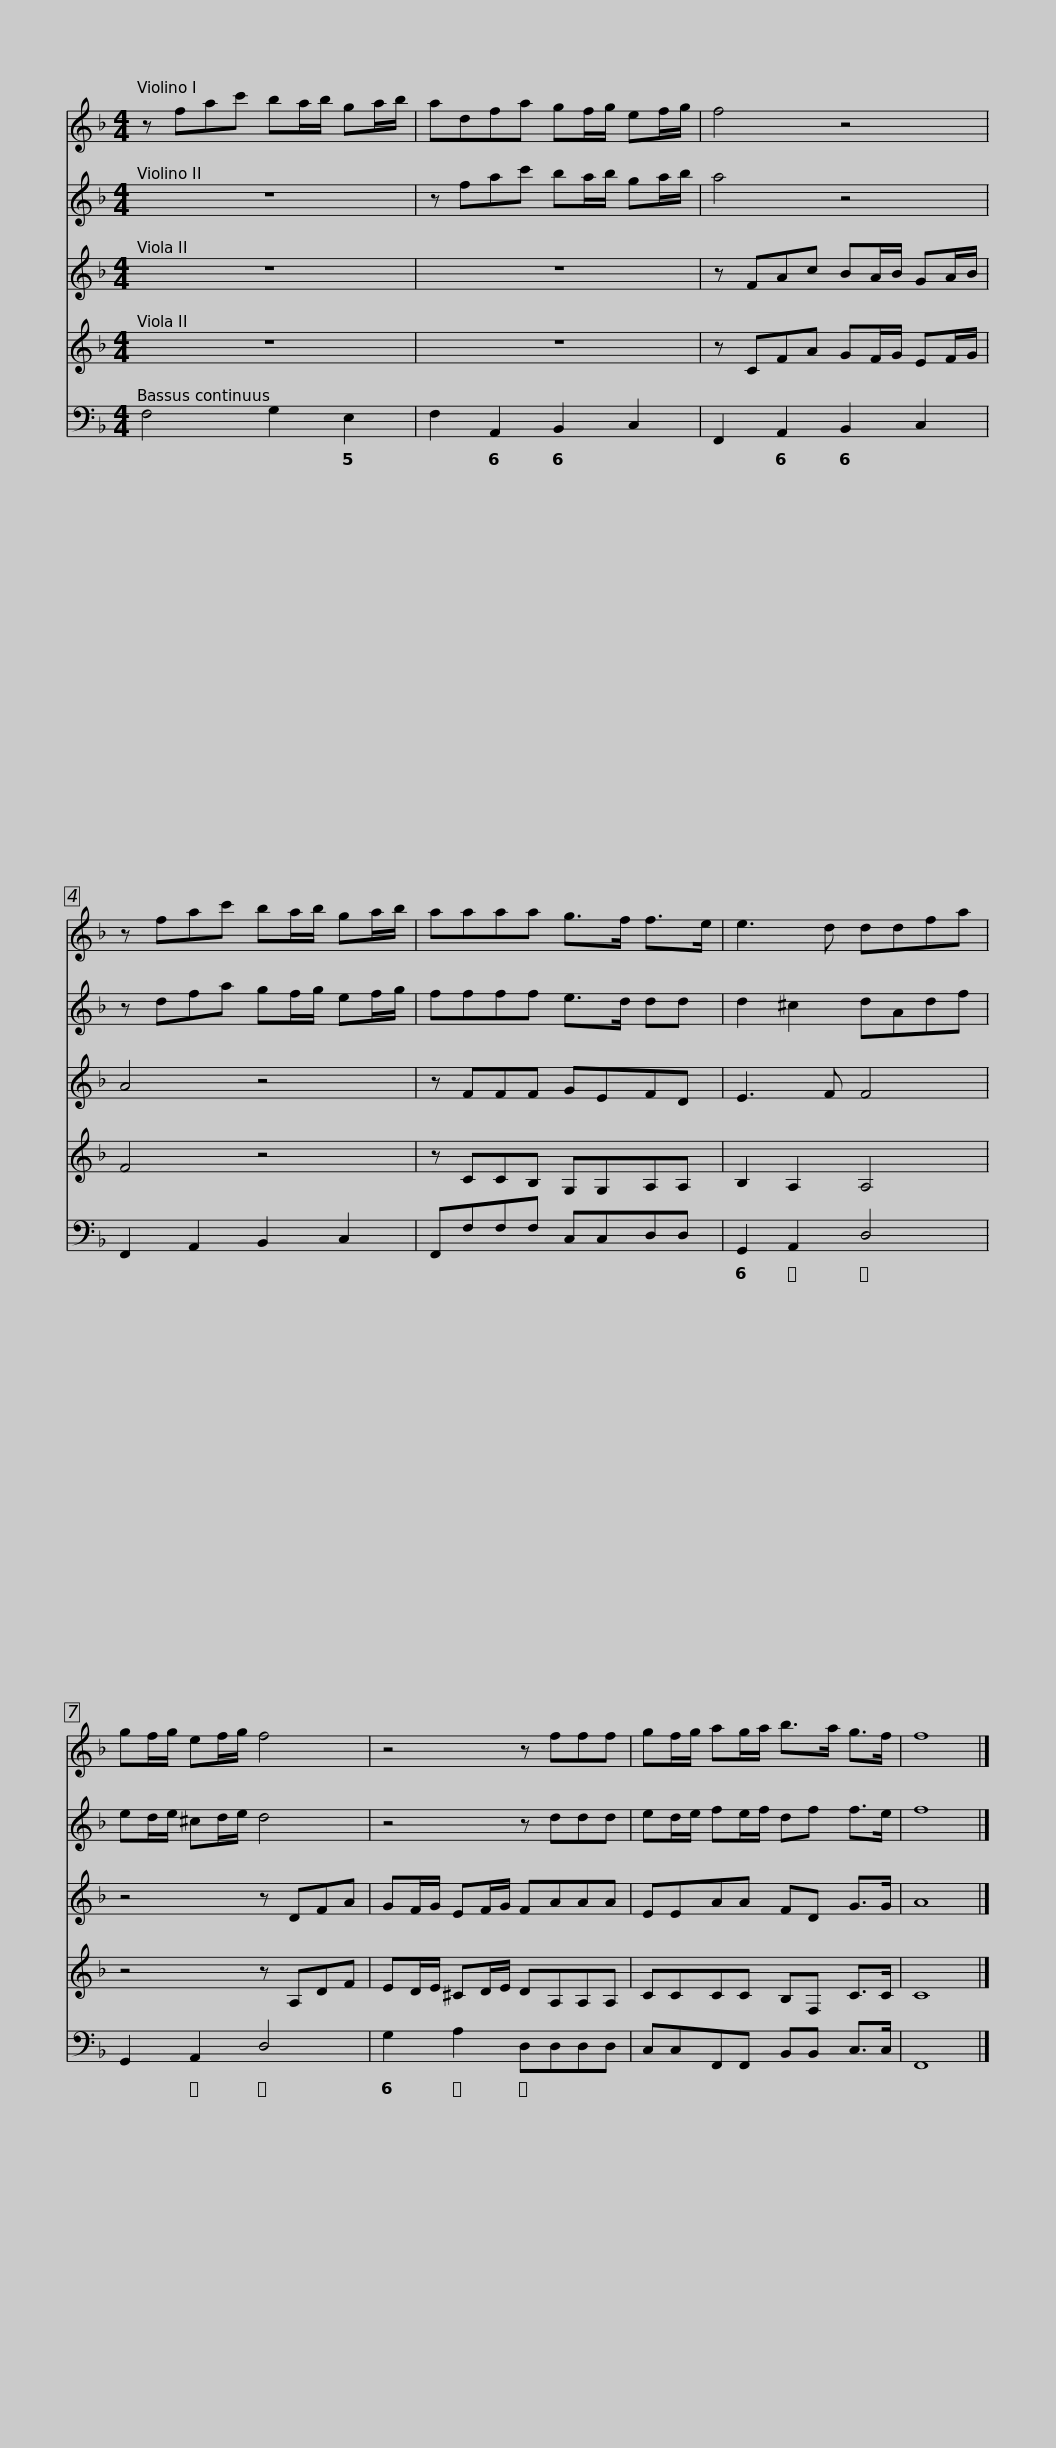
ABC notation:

X:1
%%score 1 2 3 4 5
L:1/8
M:4/4
I:linebreak $
K:F
V:1 treble
V:2 treble
V:3 treble
V:4 treble
V:5 bass
V:1
 z fac' ba/b/ ga/b/ | adfa gf/g/ ef/g/ | f4 z4 |$ z fac' ba/b/ ga/b/ | aaaa g>f f>e | %5
 e3 d ddfa | gf/g/ ef/g/ f4 |$ z4 z fff | gf/g/ ag/a/ b>a g>f | f8 |] %10
V:2
 z8 | z fac' ba/b/ ga/b/ | a4 z4 |$ z dfa gf/g/ ef/g/ | ffff e>d dd | %5
 d2 ^c2 dAdf | ed/e/ ^cd/e/ d4 |$ z4 z ddd | ed/e/ fe/f/ df f>e | f8 |] %10
V:3
 z8 | z8 | z FAc BA/B/ GA/B/ |$ A4 z4 | z FFF GEFD | %5
 E3 F F4 | z4 z DFA |$ GF/G/ EF/G/ FAAA | EEAA FD G>G | A8 |] %10
V:4
 z8 | z8 | z CFA GF/G/ EF/G/ |$ F4 z4 | z CCB, G,G,A,A, | %5
 B,2 A,2 A,4 | z4 z A,DF |$ ED/E/ ^CD/E/ DA,A,A, | CCCC B,F, C>C | C8 |] %10
V:5
 F,4 G,2 E,2 | F,2 A,,2 B,,2 C,2 | F,,2 A,,2 B,,2 C,2 |$ F,,2 A,,2 B,,2 C,2 | F,,F,F,F, C,C,D,D, | %5
 G,,2 A,,2 D,4 | G,,2 A,,2 D,4 |$ G,2 A,2 D,D,D,D, | C,C,F,,F,, B,,B,, C,>C, | F,,8 |] %10
